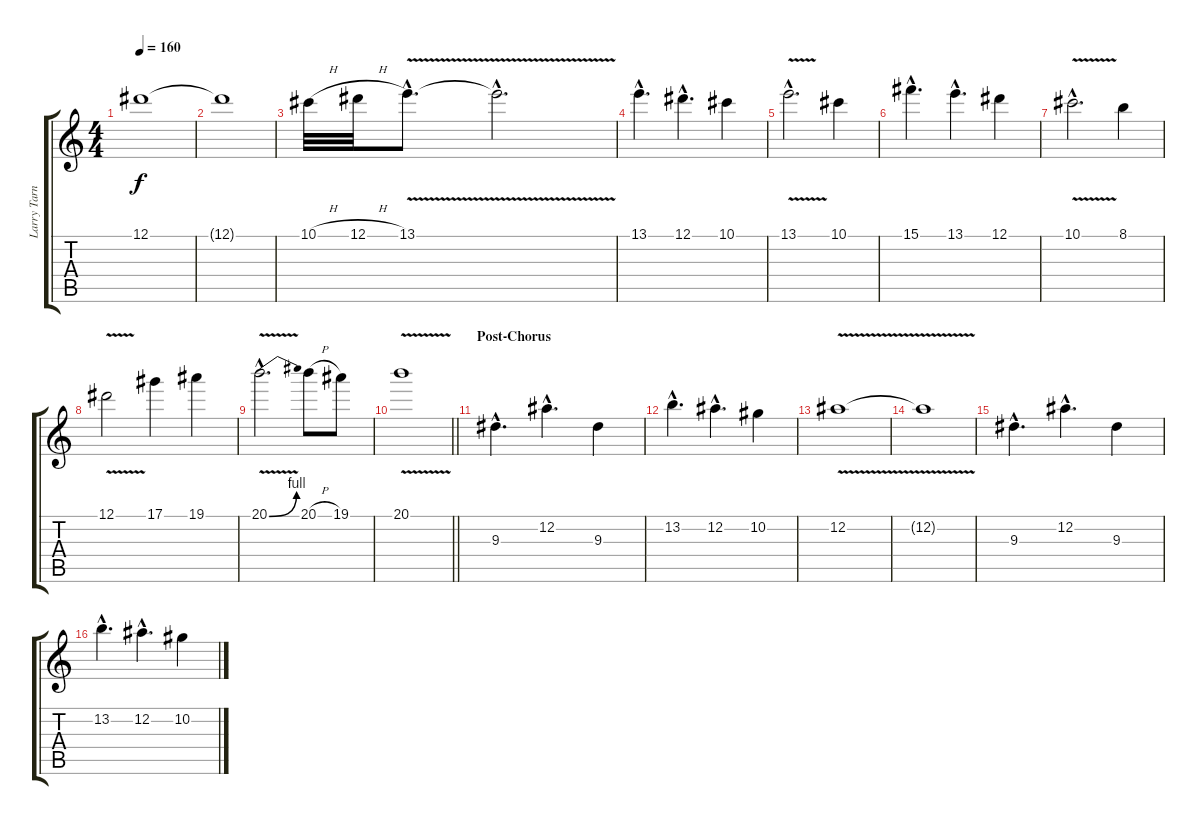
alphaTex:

\track ("Larry Tarnowski" "Larry Tarn") {instrument electricguitarclean}
\staff {score tabs}
\tuning (Eb4 Bb3 Gb3 Db3 Ab2 Eb2) {hide}
\ts (4 4)
\tempo 160
\clef g2
\ks c
12.1{t}.1{dy f} |
12.1{t}.1 |
10.1{h}.32 12.1{h}.32 13.1{v hac}.8{d} 13.1{hac t}.2{d} |
13.1{hac}.4{d} 12.1{hac}.4{d} 10.1.4 |
13.1{v hac}.2{d} 10.1.4 |
15.1{hac}.4{d} 13.1{hac}.4{d} 12.1.4 |
10.1{v hac}.2{d} 8.1.4 |
12.1{v}.2 17.1.4 19.1.4 |
20.1{be (bend 0 0 60 4) v hac}.2{d} 20.1{h}.8 19.1.8 |
\barLineRight lightlight
20.1{v}.1 |
\section ("" "Post-Chorus")
9.3{hac}.4{d} 12.2{hac}.4{d} 9.3.4 |
13.2{hac}.4{d} 12.2{hac}.4{d} 10.2.4 |
12.2{v}.1 |
12.2{t}.1 |
9.3{hac}.4{d} 12.2{hac}.4{d} 9.3.4 |
13.2{hac}.4{d} 12.2{hac}.4{d} 10.2.4
